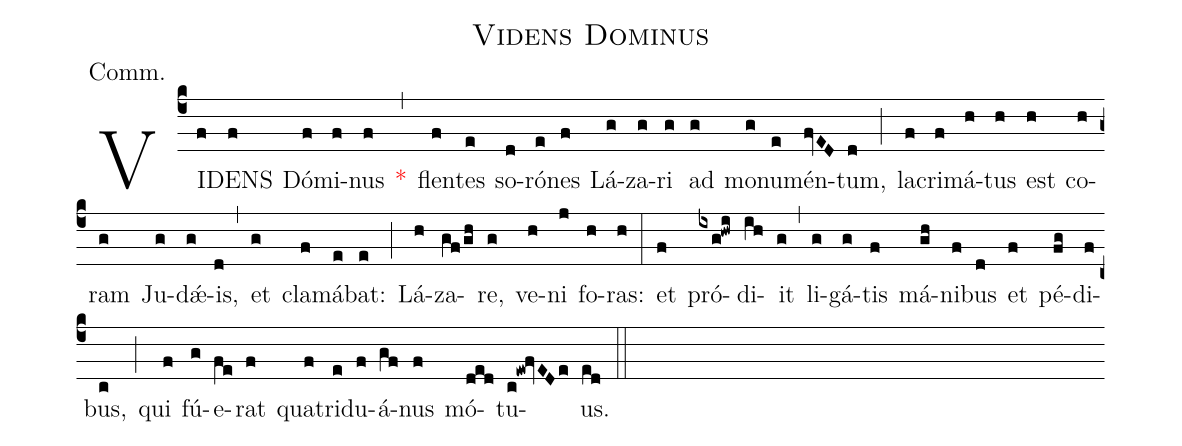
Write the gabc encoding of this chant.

name:Videns Dominus;
annotation:Comm.;
mode:I.;
office-part:Communion;
%%
(c4) VI(f)DENS(f) Dó(f)mi(f)nus(f) <v>\red{*}</v>(,) flen(f)tes(e) so(d)ró(e)nes(f) Lá(g)za(g)ri(g) ad(g) mo(g)nu(e)mén(fvED)tum,(d) (;) la(f)cri(f)má(h)tus(h) est(h) co(h)ram(g) Ju(g)d<sp>'ae</sp>(g)is,(d) (,) et(g) cla(f)má(e)bat:(e) (;) Lá(h)za(gf/gh)re,(g) ve(h)ni(j) fo(h)ras:(h) (:) et(f) pró(ixg!hwi)di(ih)it(g) (,) li(g)gá(g)tis(f) má(gh)ni(f)bus(d) et(f) pé(fg)di(f)bus,(c) (;) qui(f) fú(g)e(fe)rat(f) qua(f)tri(e)du(f)á(gf)nus(f) mó(ded)tu(c!ew!fvEDe)us.(ed) (::)
